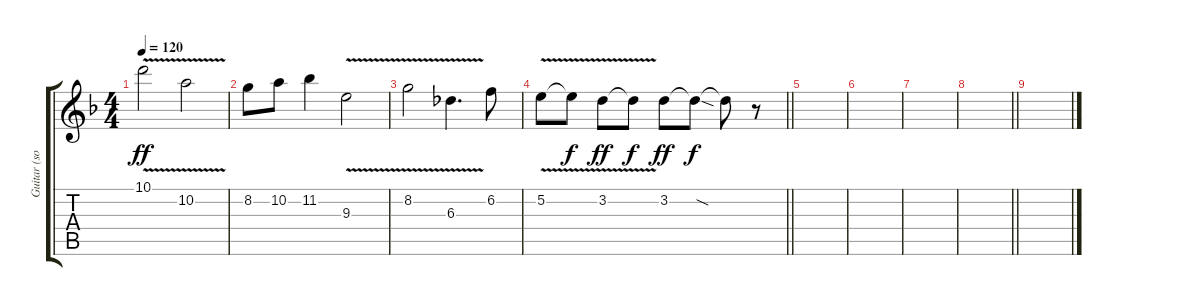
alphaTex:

\track ("Guitar (solo)" "Guitar (so") {instrument distortionguitar}
\staff {score tabs}
\tuning (E4 B3 G3 D3 A2 E2) {hide}
\ts (4 4)
\tempo 120
\clef g2
\ks dminor
10.1{v}.2{dy ff} 10.2{v}.2 |
8.2.8 10.2.8 11.2.4 9.3{v}.2 |
8.2{v}.2 6.3{v}.4{d} 6.2.8 |
\barLineRight lightlight
5.2{v}.8 5.2{t}.8{dy f} 3.2{v}.8{dy ff} 3.2{t}.8{dy f} 3.2.8{dy ff} 3.2{sod t}.8{dy f} 3.2{t}.8 r.8 |
\section ("" "")
|
|
|
\barLineRight lightlight
|
\section ("" "")
